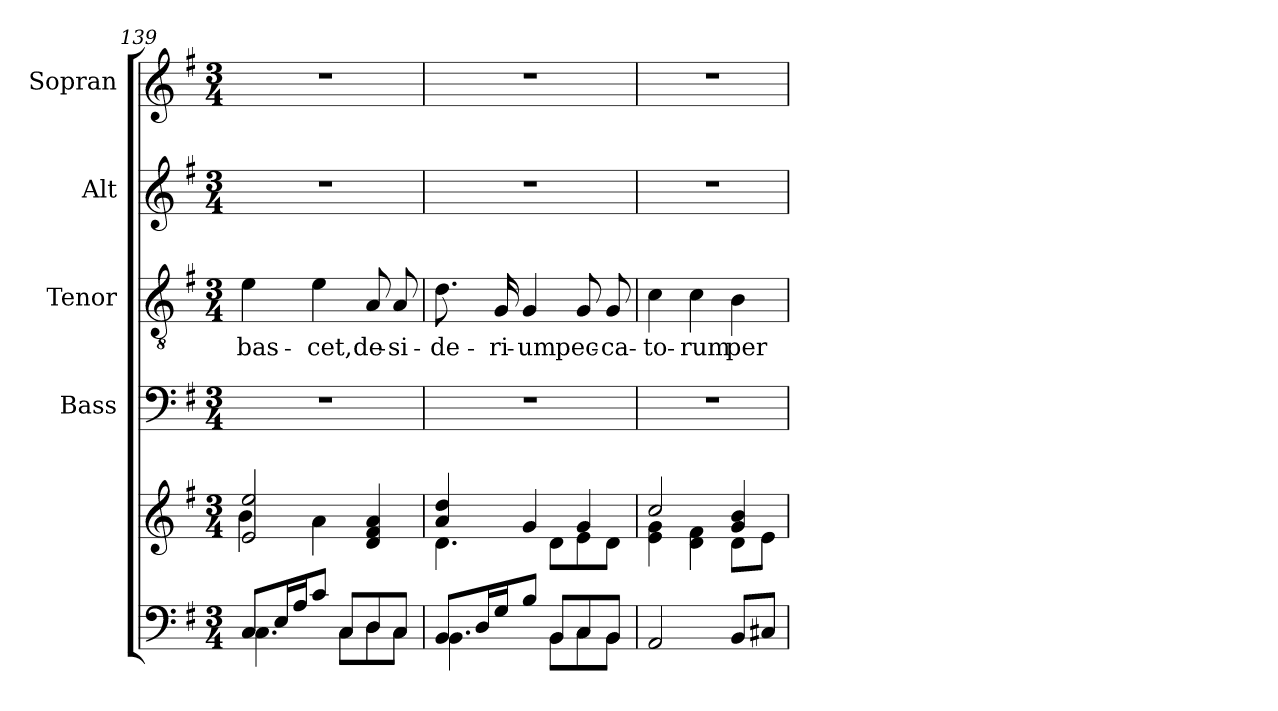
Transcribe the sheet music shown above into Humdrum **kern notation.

**kern	**kern	**kern	**kern	**text	**kern	**kern
*part5	*part5	*part4	*part3	*part3	*part2	*part1
*staff6	*staff5	*staff4	*staff3	*staff3	*staff2	*staff1
*	*	*I"Bass	*I"Tenor	*	*I"Alt	*I"Sopran
*	*	*I'B	*I'T	*	*I'A	*I'S
*clefF4	*clefG2	*clefF4	*clefGv2	*	*clefG2	*clefG2
*k[f#]	*k[f#]	*k[f#]	*k[f#]	*	*k[f#]	*k[f#]
*G:	*G:	*G:	*G:	*	*G:	*G:
*M3/4	*M3/4	*M3/4	*M3/4	*	*M3/4	*M3/4
=139	=139	=139	=139	=139	=139	=139
*^	*^	*	*	*	*	*
!	!	!	!	!	!	!LO:LY:b	!	!
8C/L	4.C\	2e/ 2ee/	4b\	2.r	4e\	-bas-	2.r	2.r
16E/L	.	.	.	.	.	.	.	.
16A/J	.	.	.	.	.	.	.	.
!	!	!	!	!	!	!LO:LY:b	!	!
8c/J	.	.	4a\	.	4e\	-cet,	.	.
8C/L	8C\L	.	.	.	.	.	.	.
!	!	!	!	!	!	!LO:LY:b	!	!
8D/	8D\	4d/ 4f#/ 4a/	4ryy	.	8A/	de-	.	.
!	!	!	!	!	!	!LO:LY:b	!	!
8C/J	8C\J	.	.	.	8A/	-si-	.	.
=140	=140	=140	=140	=140	=140	=140	=140	=140
!	!	!	!	!	!	!LO:LY:b	!	!
8BB/L	4.BB\	4a/ 4dd/	4.d\	2.r	8.d\	-de-	2.r	2.r
16D/L	.	.	.	.	.	.	.	.
!	!	!	!	!	!	!LO:LY:b	!	!
16G/J	.	.	.	.	16G/	-ri-	.	.
!	!	!	!	!	!	!LO:LY:b	!	!
8B/J	.	4g/	.	.	4G/	-um	.	.
8BB/L	8BB\L	.	8d\L	.	.	.	.	.
!	!	!	!	!	!	!LO:LY:b	!	!
8C/	8C\	4g/	8e\	.	8G/	pec-	.	.
!	!	!	!	!	!	!LO:LY:b	!	!
8BB/J	8BB\J	.	8d\J	.	8G/	-ca-	.	.
!!LO:PB:g=z
=141	=141	=141	=141	=141	=141	=141	=141	=141
!	!	!	!	!	!	!LO:LY:b	!	!
*v	*v	*	*	*	*	*	*	*
2AA/	2cc/	4e\ 4g\	2.r	4c\	-to-	2.r	2.r
!	!	!	!	!	!LO:LY:b	!	!
.	.	4d\ 4f#\	.	4c\	-rum	.	.
!	!	!	!	!	!LO:LY:b	!	!
8BB/L	4g/ 4b/	8d\L	.	4B\	per-	.	.
8C#X/J	.	8e\J	.	.	.	.	.
*	*v	*v	*	*	*	*	*
=	=	=	=	=	=	=
*-	*-	*-	*-	*-	*-	*-
